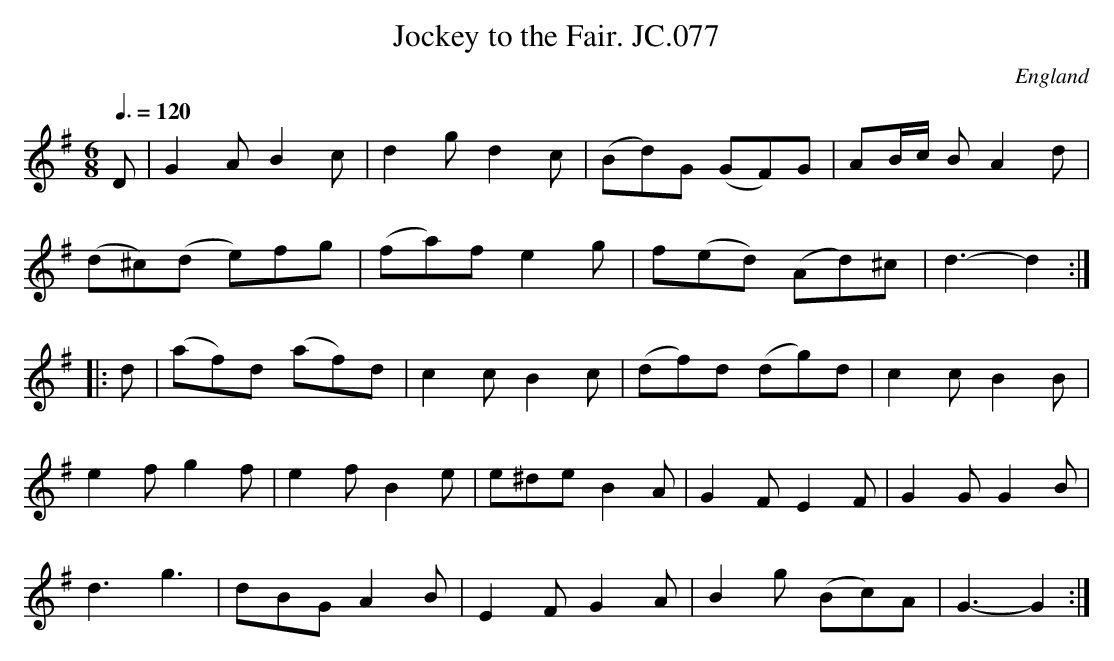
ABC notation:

X:1
T:Jockey to the Fair. JC.077
L:1/8
M:6/8
O:England
Q:3/8=120
K:G
D|\
G2A B2c|d2g d2c|(Bd)G (GF)G|AB/c/ BA2d|!
(d^c)(d e)fg|(fa)f e2g|f(ed) (Ad)^c|d3- d2:|!
|:d|(af)d (af)d|c2c B2c|(df)d (dg)d|c2c B2B|!
e2f g2f|e2f B2e|e^de B2A|G2F E2F|G2G G2B|!
d3 g3|dBG A2B|E2F G2A|B2g (Bc)A|G3- G2:|
